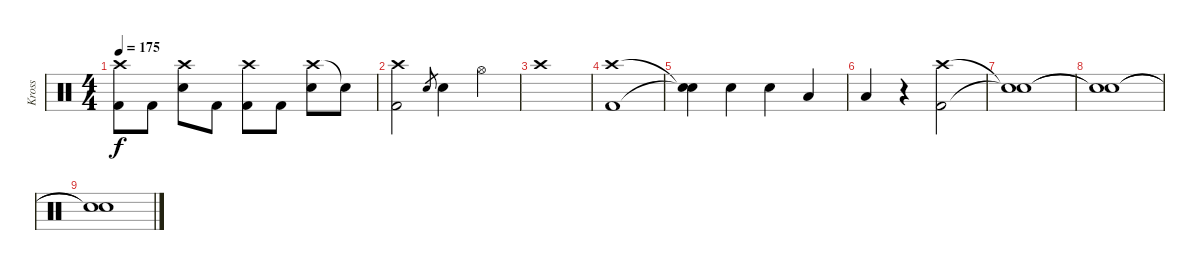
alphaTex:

\track ("Kross" "Kross") {instrument percussion}
\staff {score}
\articulation defaults
\ts (4 4)
\tempo 175
\clef neutral
\ks c
("Crash high (hit)" "Kick (hit) 2").8{dy f} "Kick (hit) 2".8 ("Crash high (hit)" "Snare (hit) 2").8 "Kick (hit) 2".8 ("Crash high (hit)" "Kick (hit) 2").8 "Kick (hit) 2".8 ("Crash high (hit)" "Snare (hit) 2").8 "Snare (hit)"{t}.8 |
("Crash high (hit)" "Kick (hit) 2").2 "Snare (hit) 2".8{gr} "Snare (hit) 2".4 "Hi-Hat (open)".4 |
"Crash high (hit)".1 |
("Crash high (hit)" "Kick (hit) 2").1 |
("Snare (hit)"{t} "Snare (hit)"{t}).4 "Snare (hit) 2".4 "Snare (hit) 2".4 "Low Tom (hit)".4 |
"Low Tom (hit)".4 r.4 ("Crash high (hit)" "Kick (hit) 2").2{volume 0} |
("Snare (hit)"{t} "Snare (hit)"{t}).1 |
("Snare (hit)"{t} "Snare (hit)"{t}).1 |
("Snare (hit)"{t} "Snare (hit)"{t}).1
